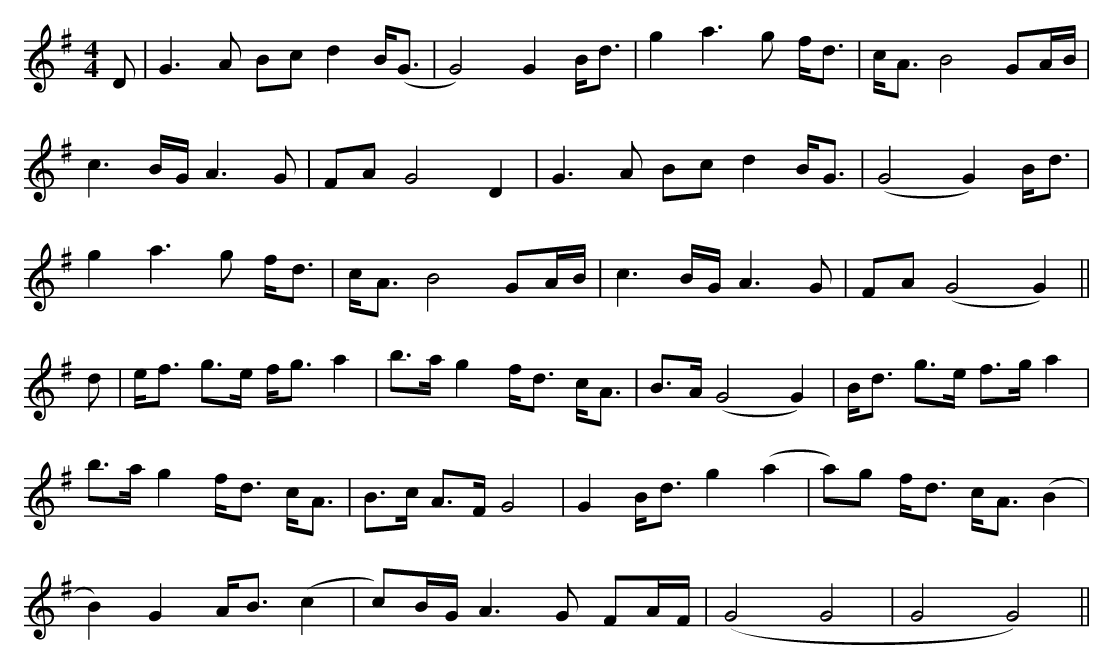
X:1
M:4/4
K:G
D|G3A Bc d2 B<(G|G4) G2 B<d|g2 a3g f<d|c<A B4 GA/B/|
c3B/G/ A3G|FA G4 D2|G3A Bc d2 B<G|(G4 G2) B<d|
g2 a3g f<d|c<A B4 GA/B/|c3B/G/ A3G|FA (G4 G2)||
d|e<f g>e f<g a2|b>a g2 f<d c<A|B>A (G4 G2)|B<d g>e f>g a2|
b>a g2 f<d c<A|B>c A>F G4|G2 B<d g2 (a2|a)g f<d c<A (B2|
B2) G2 A<B (c2|c)B/G/ A3G FA/F/|(G4 G4|G4 G4)||
